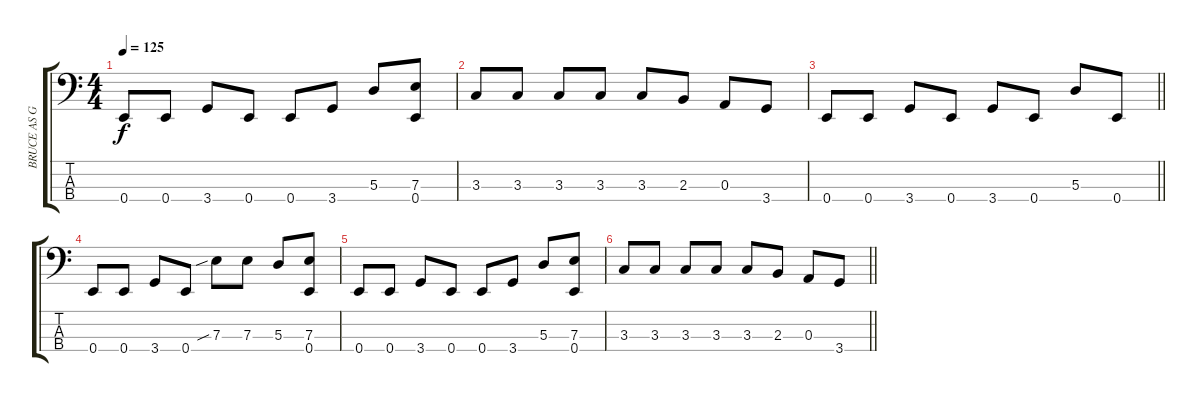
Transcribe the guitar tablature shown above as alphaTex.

\track ("BRUCE AS GENE" "BRUCE AS G") {instrument electricbassfinger}
\staff {score tabs}
\tuning (G2 D2 A1 E1) {hide}
\ts (4 4)
\tempo 125
\clef f4
\ks c
0.4.8{dy f} 0.4.8 3.4.8 0.4.8 0.4.8 3.4.8 5.3.8 (7.3 0.4).8 |
3.3.8 3.3.8 3.3.8 3.3.8 3.3.8 2.3.8 0.3.8 3.4.8 |
\barLineRight lightlight
0.4.8 0.4.8 3.4.8 0.4.8 3.4.8 0.4.8 5.3.8 0.4.8 |
0.4.8 0.4.8 3.4.8 0.4.8 7.3{sib}.8 7.3.8 5.3.8 (7.3 0.4).8 |
0.4.8 0.4.8 3.4.8 0.4.8 0.4.8 3.4.8 5.3.8 (7.3 0.4).8 |
\barLineRight lightlight
3.3.8 3.3.8 3.3.8 3.3.8 3.3.8 2.3.8 0.3.8 3.4.8
